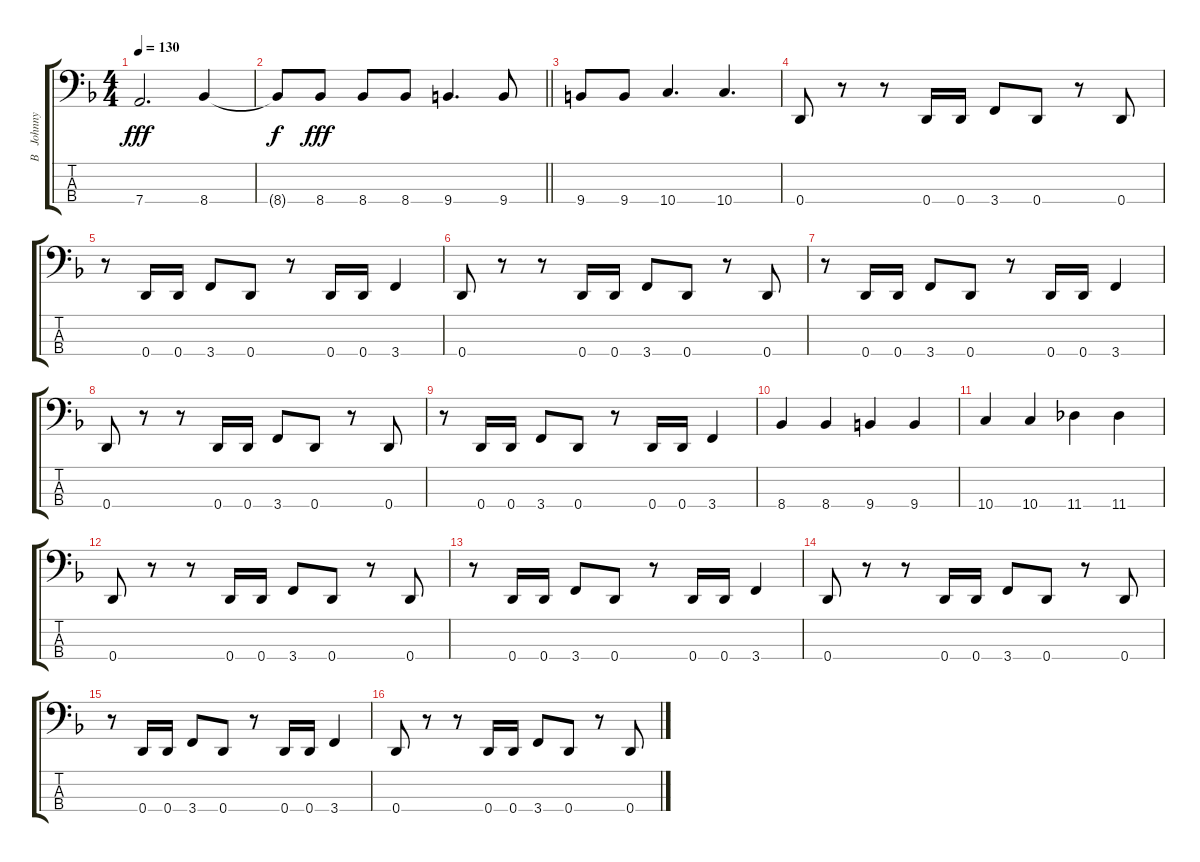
\track ("B   Johnny Christ" "B   Johnny") {instrument electricbasspick}
\staff {score tabs}
\tuning (G2 D2 A1 D1) {hide}
\ts (4 4)
\tempo 130
\clef f4
\ks dminor
7.4.2{d dy fff} 8.4.4 |
\barLineRight lightlight
8.4{t}.8{dy f} 8.4.8{dy fff} 8.4.8 8.4.8 9.4.4{d} 9.4.8 |
9.4.8 9.4.8 10.4.4{d} 10.4.4{d} |
0.4.8 r.8 r.8 0.4.16 0.4.16 3.4.8 0.4.8 r.8 0.4.8 |
r.8 0.4.16 0.4.16 3.4.8 0.4.8 r.8 0.4.16 0.4.16 3.4.4 |
0.4.8 r.8 r.8 0.4.16 0.4.16 3.4.8 0.4.8 r.8 0.4.8 |
r.8 0.4.16 0.4.16 3.4.8 0.4.8 r.8 0.4.16 0.4.16 3.4.4 |
0.4.8 r.8 r.8 0.4.16 0.4.16 3.4.8 0.4.8 r.8 0.4.8 |
r.8 0.4.16 0.4.16 3.4.8 0.4.8 r.8 0.4.16 0.4.16 3.4.4 |
8.4.4 8.4.4 9.4.4 9.4.4 |
10.4.4 10.4.4 11.4.4 11.4.4 |
0.4.8 r.8 r.8 0.4.16 0.4.16 3.4.8 0.4.8 r.8 0.4.8 |
r.8 0.4.16 0.4.16 3.4.8 0.4.8 r.8 0.4.16 0.4.16 3.4.4 |
0.4.8 r.8 r.8 0.4.16 0.4.16 3.4.8 0.4.8 r.8 0.4.8 |
r.8 0.4.16 0.4.16 3.4.8 0.4.8 r.8 0.4.16 0.4.16 3.4.4 |
0.4.8 r.8 r.8 0.4.16 0.4.16 3.4.8 0.4.8 r.8 0.4.8
